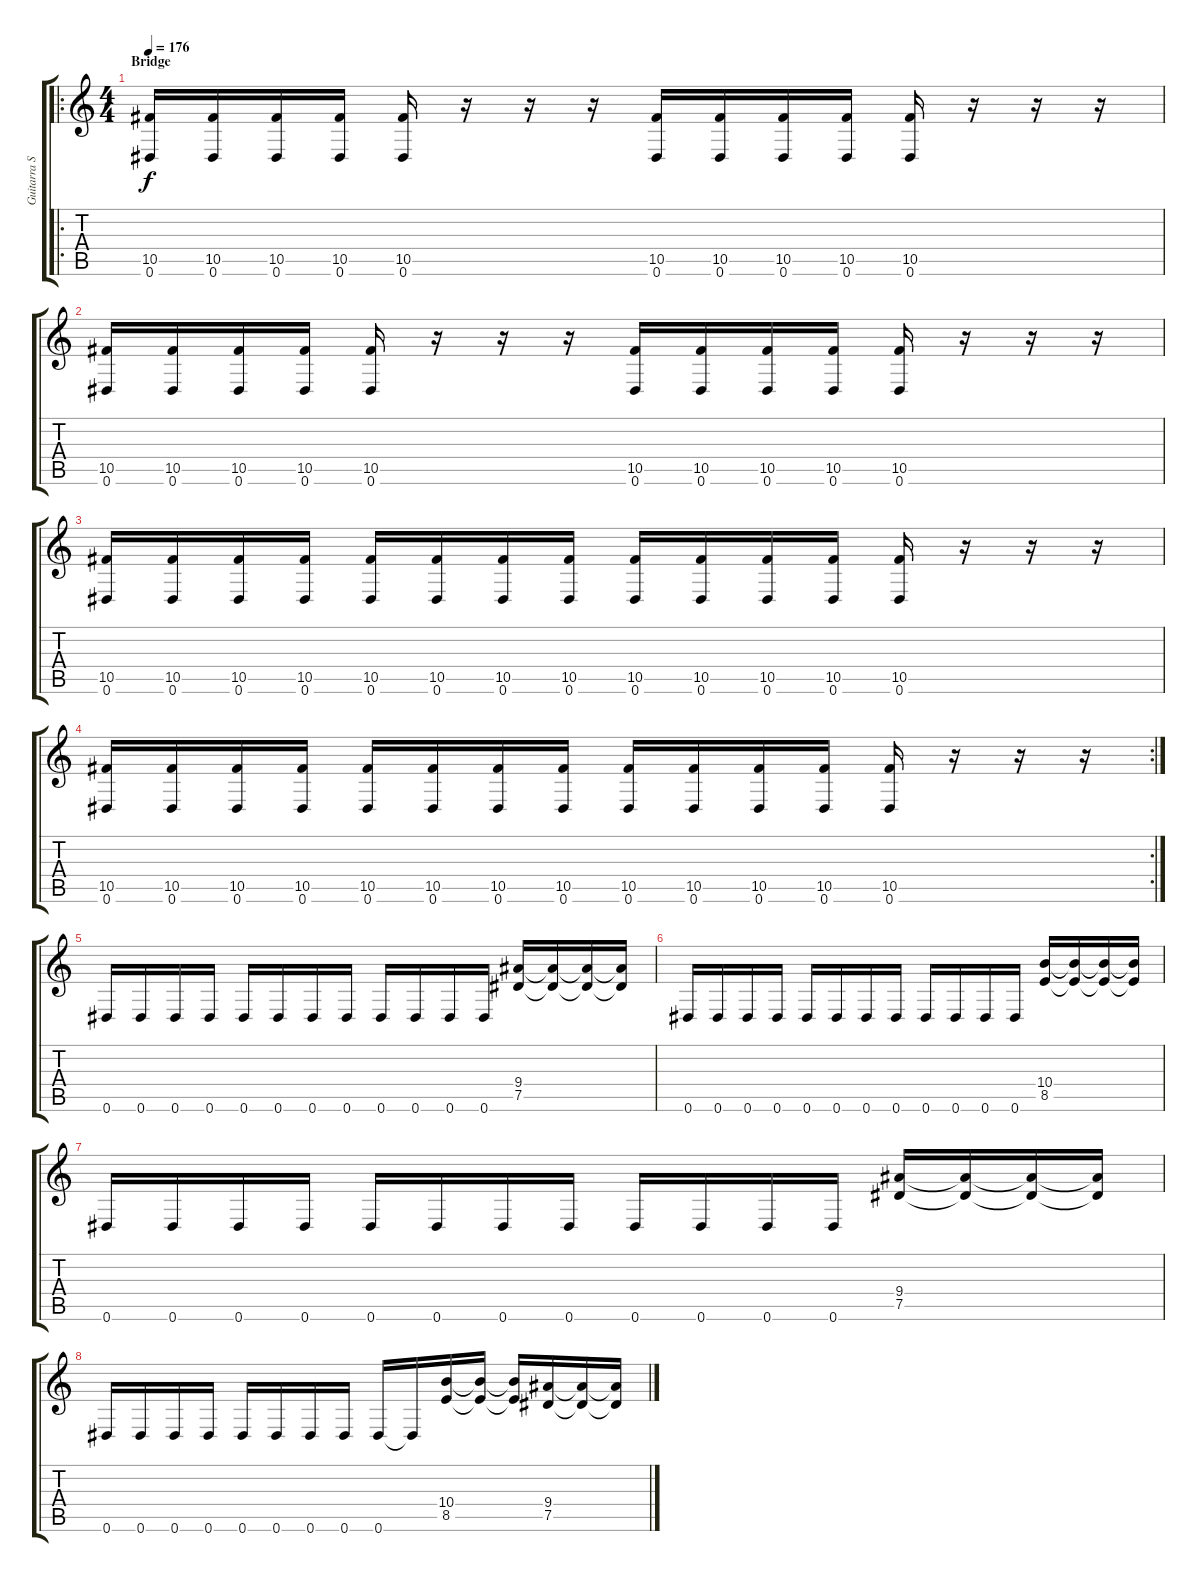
\track ("Guitarra Solo" "Guitarra S") {instrument distortionguitar}
\staff {score tabs}
\tuning (Eb4 Bb3 Gb3 Db3 Ab2 Eb2) {hide}
\ro
\ts (4 4)
\section ("" "Bridge")
\tempo 176
\clef g2
\ks c
(10.5 0.6).16{dy f instrument distortionguitar} (10.5 0.6).16 (10.5 0.6).16 (10.5 0.6).16 (10.5 0.6).16 r.16 r.16 r.16 (10.5 0.6).16 (10.5 0.6).16 (10.5 0.6).16 (10.5 0.6).16 (10.5 0.6).16 r.16 r.16 r.16 |
(10.5 0.6).16 (10.5 0.6).16 (10.5 0.6).16 (10.5 0.6).16 (10.5 0.6).16 r.16 r.16 r.16 (10.5 0.6).16 (10.5 0.6).16 (10.5 0.6).16 (10.5 0.6).16 (10.5 0.6).16 r.16 r.16 r.16 |
(10.5 0.6).16 (10.5 0.6).16 (10.5 0.6).16 (10.5 0.6).16 (10.5 0.6).16 (10.5 0.6).16 (10.5 0.6).16 (10.5 0.6).16 (10.5 0.6).16 (10.5 0.6).16 (10.5 0.6).16 (10.5 0.6).16 (10.5 0.6).16 r.16 r.16 r.16 |
\rc 2
(10.5 0.6).16 (10.5 0.6).16 (10.5 0.6).16 (10.5 0.6).16 (10.5 0.6).16 (10.5 0.6).16 (10.5 0.6).16 (10.5 0.6).16 (10.5 0.6).16 (10.5 0.6).16 (10.5 0.6).16 (10.5 0.6).16 (10.5 0.6).16 r.16 r.16 r.16 |
0.6.16 0.6.16 0.6.16 0.6.16 0.6.16 0.6.16 0.6.16 0.6.16 0.6.16 0.6.16 0.6.16 0.6.16 (9.4 7.5).16 (9.4{t} 7.5{t}).16 (9.4{t} 7.5{t}).16 (9.4{t} 7.5{t}).16 |
0.6.16 0.6.16 0.6.16 0.6.16 0.6.16 0.6.16 0.6.16 0.6.16 0.6.16 0.6.16 0.6.16 0.6.16 (10.4 8.5).16 (10.4{t} 8.5{t}).16 (10.4{t} 8.5{t}).16 (10.4{t} 8.5{t}).16 |
0.6.16 0.6.16 0.6.16 0.6.16 0.6.16 0.6.16 0.6.16 0.6.16 0.6.16 0.6.16 0.6.16 0.6.16 (9.4 7.5).16 (9.4{t} 7.5{t}).16 (9.4{t} 7.5{t}).16 (9.4{t} 7.5{t}).16 |
0.6.16 0.6.16 0.6.16 0.6.16 0.6.16 0.6.16 0.6.16 0.6.16 0.6.16 0.6{t}.16 (10.4 8.5).16 (10.4{t} 8.5{t}).16 (10.4{t} 8.5{t}).16 (9.4 7.5).16 (9.4{t} 7.5{t}).16 (9.4{t} 7.5{t}).16
